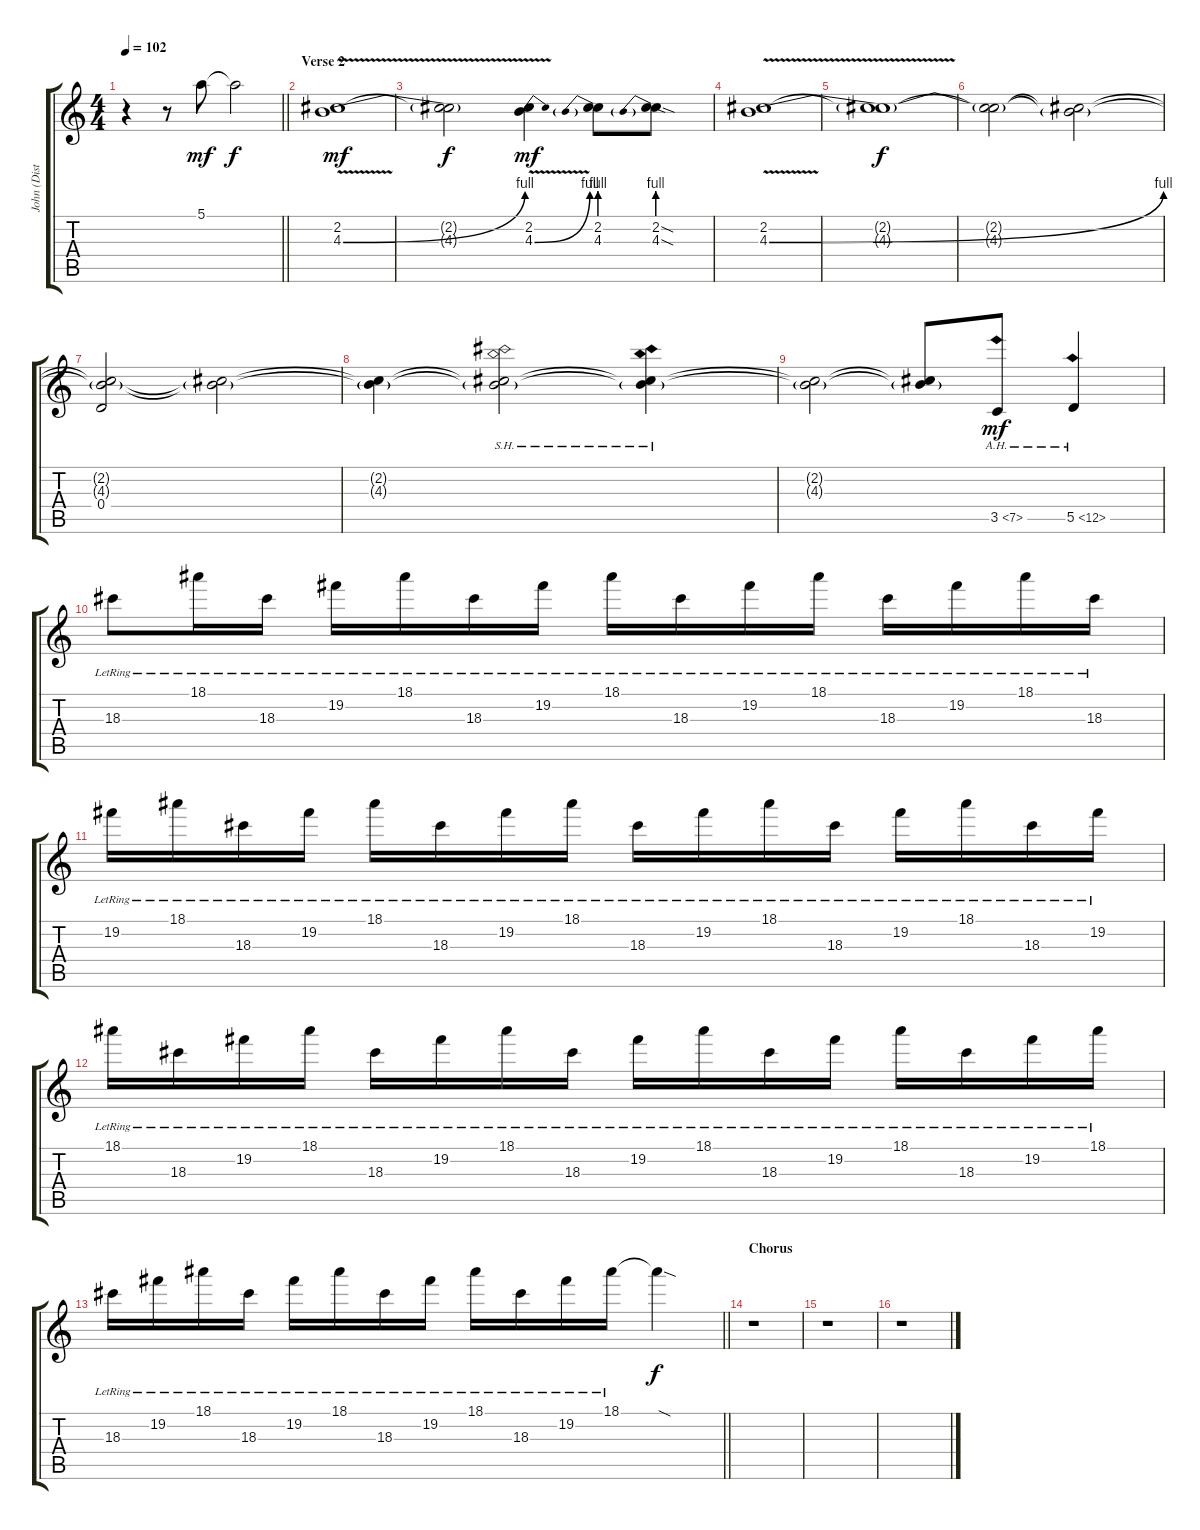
\track ("John (Distortion 2)" "John (Dist") {instrument distortionguitar}
\staff {score tabs}
\tuning (E4 B3 G3 D3 A2 E2) {hide}
\ts (4 4)
\tempo 102
\clef g2
\barLineRight lightlight
\ks c
r.4{dy mf} r.8 5.1.8 5.1{t}.2{dy f} |
\section ("" "Verse 2")
(2.2 4.3{be (bend 0 0 60 4) v}).1{dy mf} |
(2.2{t} 4.3{t}).2{dy f} (2.2 4.3{be (bend 0 0 60 4) v}).4{dy mf} (2.2 4.3{be (prebend 0 4 60 4)}).8 (2.2{sod} 4.3{be (prebend 0 4 60 4) sod}).8 |
(2.2 4.3{be (bend 0 0 60 4) v}).1 |
(2.2{t} 4.3{t}).1{dy f} |
(2.2{t} 4.3{t}).2 (2.2{t} 4.3{t}).2 |
(2.2{t} 4.3{t} 0.4).2 (2.2{t} 4.3{t}).2 |
(2.2{t} 4.3{t}).4 (2.2{sh 12 t} 4.3{sh 12 t}).2 (2.2{sh 12 t} 4.3{sh 12 t}).4 |
(2.2{t} 4.3{t}).2 (2.2{t} 4.3{t}).8 3.5{ah 4}.8{dy mf} 5.5{ah 7}.4 |
18.3{lr}.8 18.1{lr}.16 18.3{lr}.16 19.2{lr}.16 18.1{lr}.16 18.3{lr}.16 19.2{lr}.16 18.1{lr}.16 18.3{lr}.16 19.2{lr}.16 18.1{lr}.16 18.3{lr}.16 19.2{lr}.16 18.1{lr}.16 18.3{lr}.16 |
19.2{lr}.16 18.1{lr}.16 18.3{lr}.16 19.2{lr}.16 18.1{lr}.16 18.3{lr}.16 19.2{lr}.16 18.1{lr}.16 18.3{lr}.16 19.2{lr}.16 18.1{lr}.16 18.3{lr}.16 19.2{lr}.16 18.1{lr}.16 18.3{lr}.16 19.2{lr}.16 |
18.1{lr}.16 18.3{lr}.16 19.2{lr}.16 18.1{lr}.16 18.3{lr}.16 19.2{lr}.16 18.1{lr}.16 18.3{lr}.16 19.2{lr}.16 18.1{lr}.16 18.3{lr}.16 19.2{lr}.16 18.1{lr}.16 18.3{lr}.16 19.2{lr}.16 18.1{lr}.16 |
\barLineRight lightlight
18.3{lr}.16 19.2{lr}.16 18.1{lr}.16 18.3{lr}.16 19.2{lr}.16 18.1{lr}.16 18.3{lr}.16 19.2{lr}.16 18.1{lr}.16 18.3{lr}.16 19.2{lr}.16 18.1{lr}.16 18.1{sod t}.4{dy f} |
\section ("" "Chorus")
r.1 |
r.1 |
r.1
